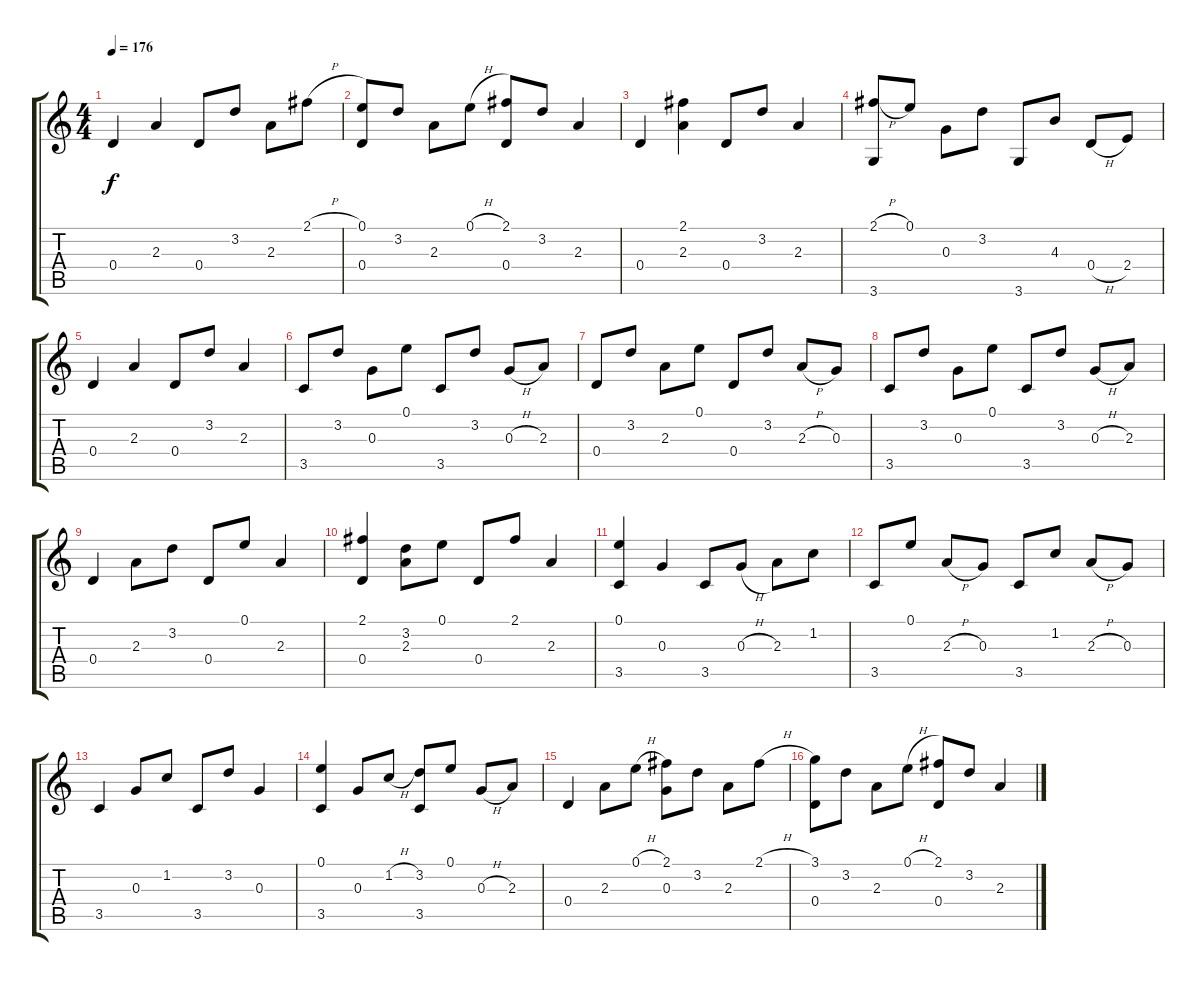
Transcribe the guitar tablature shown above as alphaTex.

\track "" {instrument acousticguitarnylon}
\staff {score tabs}
\tuning (E4 B3 G3 D3 A2 E2) {hide}
\ts (4 4)
\tempo 176
\clef g2
\ks c
0.4.4{dy f} 2.3.4 0.4.8 3.2.8 2.3.8 2.1{h}.8 |
(0.1 0.4).8 3.2.8 2.3.8 0.1{h}.8 (2.1 0.4).8 3.2.8 2.3.4 |
0.4.4 (2.1 2.3).4 0.4.8 3.2.8 2.3.4 |
(2.1{h} 3.6).8 0.1.8 0.3.8 3.2.8 3.6.8 4.3.8 0.4{h}.8 2.4.8 |
0.4.4 2.3.4 0.4.8 3.2.8 2.3.4 |
3.5.8 3.2.8 0.3.8 0.1.8 3.5.8 3.2.8 0.3{h}.8 2.3.8 |
0.4.8 3.2.8 2.3.8 0.1.8 0.4.8 3.2.8 2.3{h}.8 0.3.8 |
3.5.8 3.2.8 0.3.8 0.1.8 3.5.8 3.2.8 0.3{h}.8 2.3.8 |
0.4.4 2.3.8 3.2.8 0.4.8 0.1.8 2.3.4 |
(2.1 0.4).4 (3.2 2.3).8 0.1.8 0.4.8 2.1.8 2.3.4 |
(0.1 3.5).4 0.3.4 3.5.8 0.3{h}.8 2.3.8 1.2.8 |
3.5.8 0.1.8 2.3{h}.8 0.3.8 3.5.8 1.2.8 2.3{h}.8 0.3.8 |
3.5.4 0.3.8 1.2.8 3.5.8 3.2.8 0.3.4 |
(0.1 3.5).4 0.3.8 1.2{h}.8 (3.2 3.5).8 0.1.8 0.3{h}.8 2.3.8 |
0.4.4 2.3.8 0.1{h}.8 (2.1 0.3).8 3.2.8 2.3.8 2.1{h}.8 |
(3.1 0.4).8 3.2.8 2.3.8 0.1{h}.8 (2.1 0.4).8 3.2.8 2.3.4
